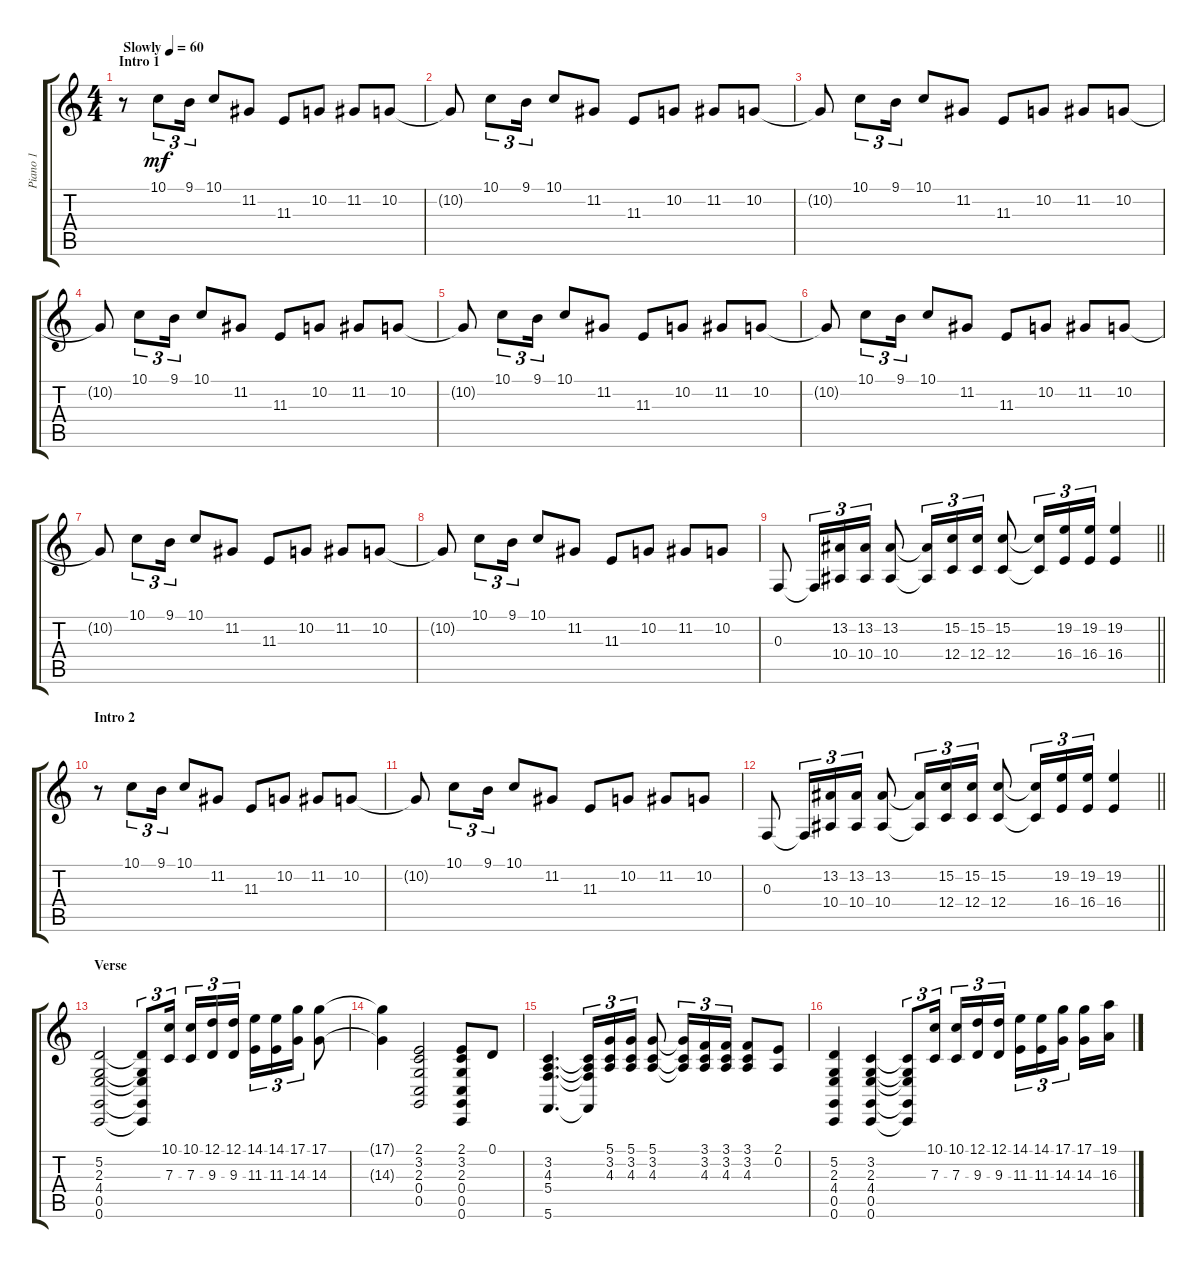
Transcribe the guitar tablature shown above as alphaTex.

\track ("Piano 1" "Piano 1") {instrument acousticgrandpiano}
\staff {score tabs}
\tuning (D4 A3 F3 C3 G2 C2) {hide}
\ts (4 4)
\section ("" "Intro 1")
\tempo (60 "Slowly")
\clef g2
\ks c
r.8{dy mf instrument acousticgrandpiano} 10.1.8{tu (3 2)} 9.1.16{tu (3 2)} 10.1.8 11.2.8 11.3.8 10.2.8 11.2.8 10.2.8 |
10.2{t}.8 10.1.8{tu (3 2)} 9.1.16{tu (3 2)} 10.1.8 11.2.8 11.3.8 10.2.8 11.2.8 10.2.8 |
10.2{t}.8 10.1.8{tu (3 2)} 9.1.16{tu (3 2)} 10.1.8 11.2.8 11.3.8 10.2.8 11.2.8 10.2.8 |
10.2{t}.8 10.1.8{tu (3 2)} 9.1.16{tu (3 2)} 10.1.8 11.2.8 11.3.8 10.2.8 11.2.8 10.2.8 |
10.2{t}.8 10.1.8{tu (3 2)} 9.1.16{tu (3 2)} 10.1.8 11.2.8 11.3.8 10.2.8 11.2.8 10.2.8 |
10.2{t}.8 10.1.8{tu (3 2)} 9.1.16{tu (3 2)} 10.1.8 11.2.8 11.3.8 10.2.8 11.2.8 10.2.8 |
10.2{t}.8 10.1.8{tu (3 2)} 9.1.16{tu (3 2)} 10.1.8 11.2.8 11.3.8 10.2.8 11.2.8 10.2.8 |
10.2{t}.8 10.1.8{tu (3 2)} 9.1.16{tu (3 2)} 10.1.8 11.2.8 11.3.8 10.2.8 11.2.8 10.2.8 |
\barLineRight lightlight
0.3.8 0.3{t}.16{tu (3 2)} (13.2 10.4).16{tu (3 2)} (13.2 10.4).16{tu (3 2)} (13.2 10.4).8 (13.2{t} 10.4{t}).16{tu (3 2)} (15.2 12.4).16{tu (3 2)} (15.2 12.4).16{tu (3 2)} (15.2 12.4).8 (15.2{t} 12.4{t}).16{tu (3 2)} (19.2 16.4).16{tu (3 2)} (19.2 16.4).16{tu (3 2)} (19.2 16.4).4 |
\section ("" "Intro 2")
r.8 10.1.8{tu (3 2)} 9.1.16{tu (3 2)} 10.1.8 11.2.8 11.3.8 10.2.8 11.2.8 10.2.8 |
10.2{t}.8 10.1.8{tu (3 2)} 9.1.16{tu (3 2)} 10.1.8 11.2.8 11.3.8 10.2.8 11.2.8 10.2.8 |
\barLineRight lightlight
0.3.8 0.3{t}.16{tu (3 2)} (13.2 10.4).16{tu (3 2)} (13.2 10.4).16{tu (3 2)} (13.2 10.4).8 (13.2{t} 10.4{t}).16{tu (3 2)} (15.2 12.4).16{tu (3 2)} (15.2 12.4).16{tu (3 2)} (15.2 12.4).8 (15.2{t} 12.4{t}).16{tu (3 2)} (19.2 16.4).16{tu (3 2)} (19.2 16.4).16{tu (3 2)} (19.2 16.4).4 |
\section ("" "Verse")
(5.2 2.3 4.4 0.5 0.6).2 (5.2{t} 2.3{t} 4.4{t} 0.5{t} 0.6{t}).8{tu (3 2)} (10.1 7.3).16{tu (3 2) beam splitsecondary} (10.1 7.3).16{tu (3 2)} (12.1 9.3).16{tu (3 2)} (12.1 9.3).16{tu (3 2)} (14.1 11.3).16{tu (3 2)} (14.1 11.3).16{tu (3 2)} (17.1 14.3).16{tu (3 2)} (17.1 14.3).8 |
(17.1{t} 14.3{t}).4 (2.1 3.2 2.3 0.4 0.5).2 (2.1 3.2 2.3 0.4 0.5 0.6).8 0.1.8 |
(3.2 4.3 5.4 5.6).4{d} (3.2{t} 4.3{t} 5.4{t} 5.6{t}).16{tu (3 2)} (5.1 3.2 4.3).16{tu (3 2)} (5.1 3.2 4.3).16{tu (3 2)} (5.1 3.2 4.3).8 (5.1{t} 3.2{t} 4.3{t}).16{tu (3 2)} (3.1 3.2 4.3).16{tu (3 2)} (3.1 3.2 4.3).16{tu (3 2)} (3.1 3.2 4.3).8 (2.1 0.2).8 |
(5.2 2.3 4.4 0.5 0.6).4 (3.2 2.3 4.4 0.5 0.6).4 (3.2{t} 2.3{t} 4.4{t} 0.5{t} 0.6{t}).8{tu (3 2)} (10.1 7.3).16{tu (3 2) beam splitsecondary} (10.1 7.3).16{tu (3 2)} (12.1 9.3).16{tu (3 2)} (12.1 9.3).16{tu (3 2)} (14.1 11.3).16{tu (3 2)} (14.1 11.3).16{tu (3 2)} (17.1 14.3).16{tu (3 2) beam splitsecondary} (17.1 14.3).16 (19.1 16.3).16
